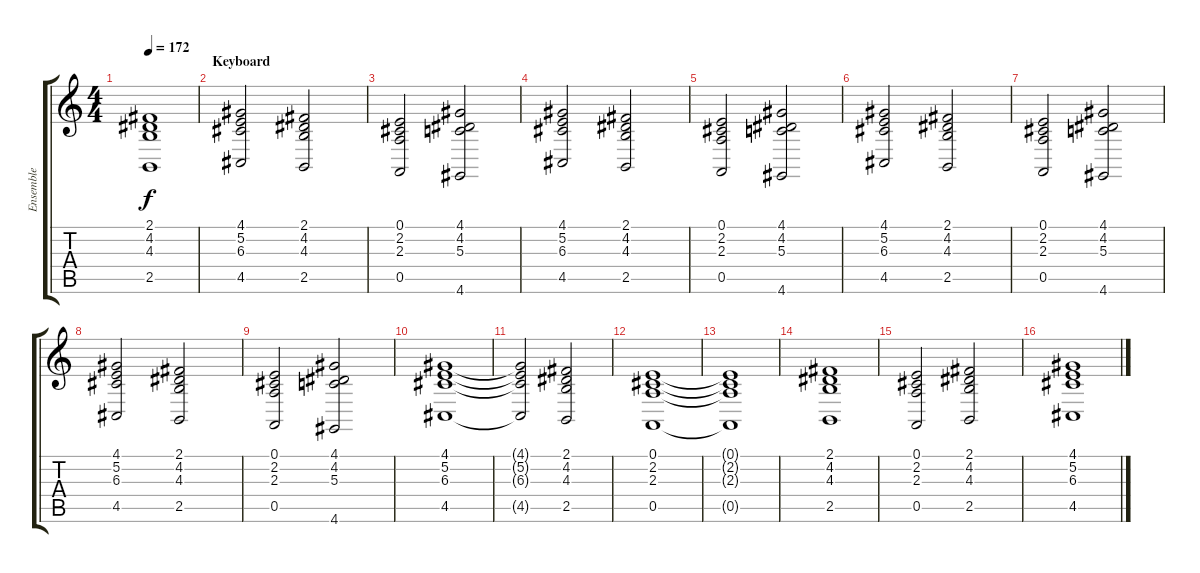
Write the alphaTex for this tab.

\track ("Ensemble" "Ensemble") {instrument stringensemble1}
\staff {score tabs}
\tuning (E4 B3 G3 D3 A2 E2) {hide}
\ts (4 4)
\tempo 172
\clef g2
\ks c
(2.1 4.2 4.3 2.5).1{dy f} |
\section ("" "Keyboard")
(4.1 5.2 6.3 4.5).2 (2.1 4.2 4.3 2.5).2 |
(0.1 2.2 2.3 0.5).2 (4.1 4.2 5.3 4.6).2 |
(4.1 5.2 6.3 4.5).2 (2.1 4.2 4.3 2.5).2 |
(0.1 2.2 2.3 0.5).2 (4.1 4.2 5.3 4.6).2 |
(4.1 5.2 6.3 4.5).2 (2.1 4.2 4.3 2.5).2 |
(0.1 2.2 2.3 0.5).2 (4.1 4.2 5.3 4.6).2 |
\section ("" "")
(4.1 5.2 6.3 4.5).2 (2.1 4.2 4.3 2.5).2 |
(0.1 2.2 2.3 0.5).2 (4.1 4.2 5.3 4.6).2 |
(4.1 5.2 6.3 4.5).1 |
(4.1{t} 5.2{t} 6.3{t} 4.5{t}).2 (2.1 4.2 4.3 2.5).2 |
(0.1 2.2 2.3 0.5).1 |
(0.1{t} 2.2{t} 2.3{t} 0.5{t}).1 |
(2.1 4.2 4.3 2.5).1 |
(0.1 2.2 2.3 0.5).2 (2.1 4.2 4.3 2.5).2 |
(4.1 5.2 6.3 4.5).1
